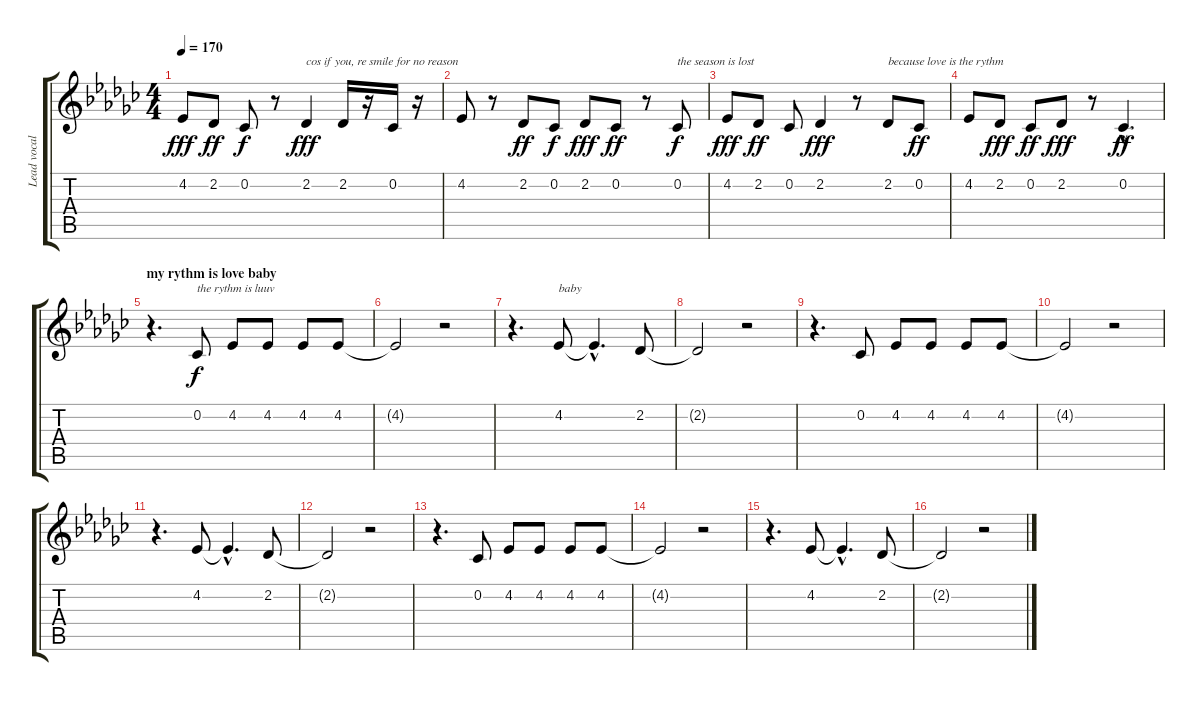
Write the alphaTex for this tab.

\track ("Lead vocals" "Lead vocal") {instrument tangoaccordion}
\staff {score tabs}
\tuning (E4 B3 G3 D3 A2 E2) {hide}
\ts (4 4)
\tempo 170
\clef g2
\ks ebminor
4.2.8{dy fff} 2.2.8{dy ff} 0.2.8{dy f} r.8 2.2.4{txt "cos if you, re smile for no reason" dy fff} 2.2.16 r.16 0.2.16 r.16 |
4.2.8 r.8 2.2.8{dy ff} 0.2.8{dy f} 2.2.8{dy fff} 0.2.8{dy ff} r.8 0.2.8{txt "the season is lost" dy f} |
4.2.8{dy fff} 2.2.8{dy ff} 0.2.8 2.2.4{dy fff} r.8 2.2.8{txt "because love is the rythm"} 0.2.8{dy ff} |
4.2.8 2.2.8{dy fff} 0.2.8{dy ff} 2.2.8{dy fff} r.8 0.2{hac}.4{d dy ff} |
\section ("" "my rythm is love baby")
r.4{d} 0.2.8{txt "the rythm is luuv" dy f} 4.2.8 4.2.8 4.2.8 4.2.8 |
4.2{t}.2 r.2 |
r.4{d} 4.2.8{txt "baby"} 4.2{hac t}.4{d} 2.2.8 |
2.2{t}.2 r.2 |
r.4{d} 0.2.8 4.2.8 4.2.8 4.2.8 4.2.8 |
4.2{t}.2 r.2 |
r.4{d} 4.2.8 4.2{hac t}.4{d} 2.2.8 |
2.2{t}.2 r.2 |
r.4{d} 0.2.8 4.2.8 4.2.8 4.2.8 4.2.8 |
4.2{t}.2 r.2 |
r.4{d} 4.2.8 4.2{hac t}.4{d} 2.2.8 |
2.2{t}.2 r.2
